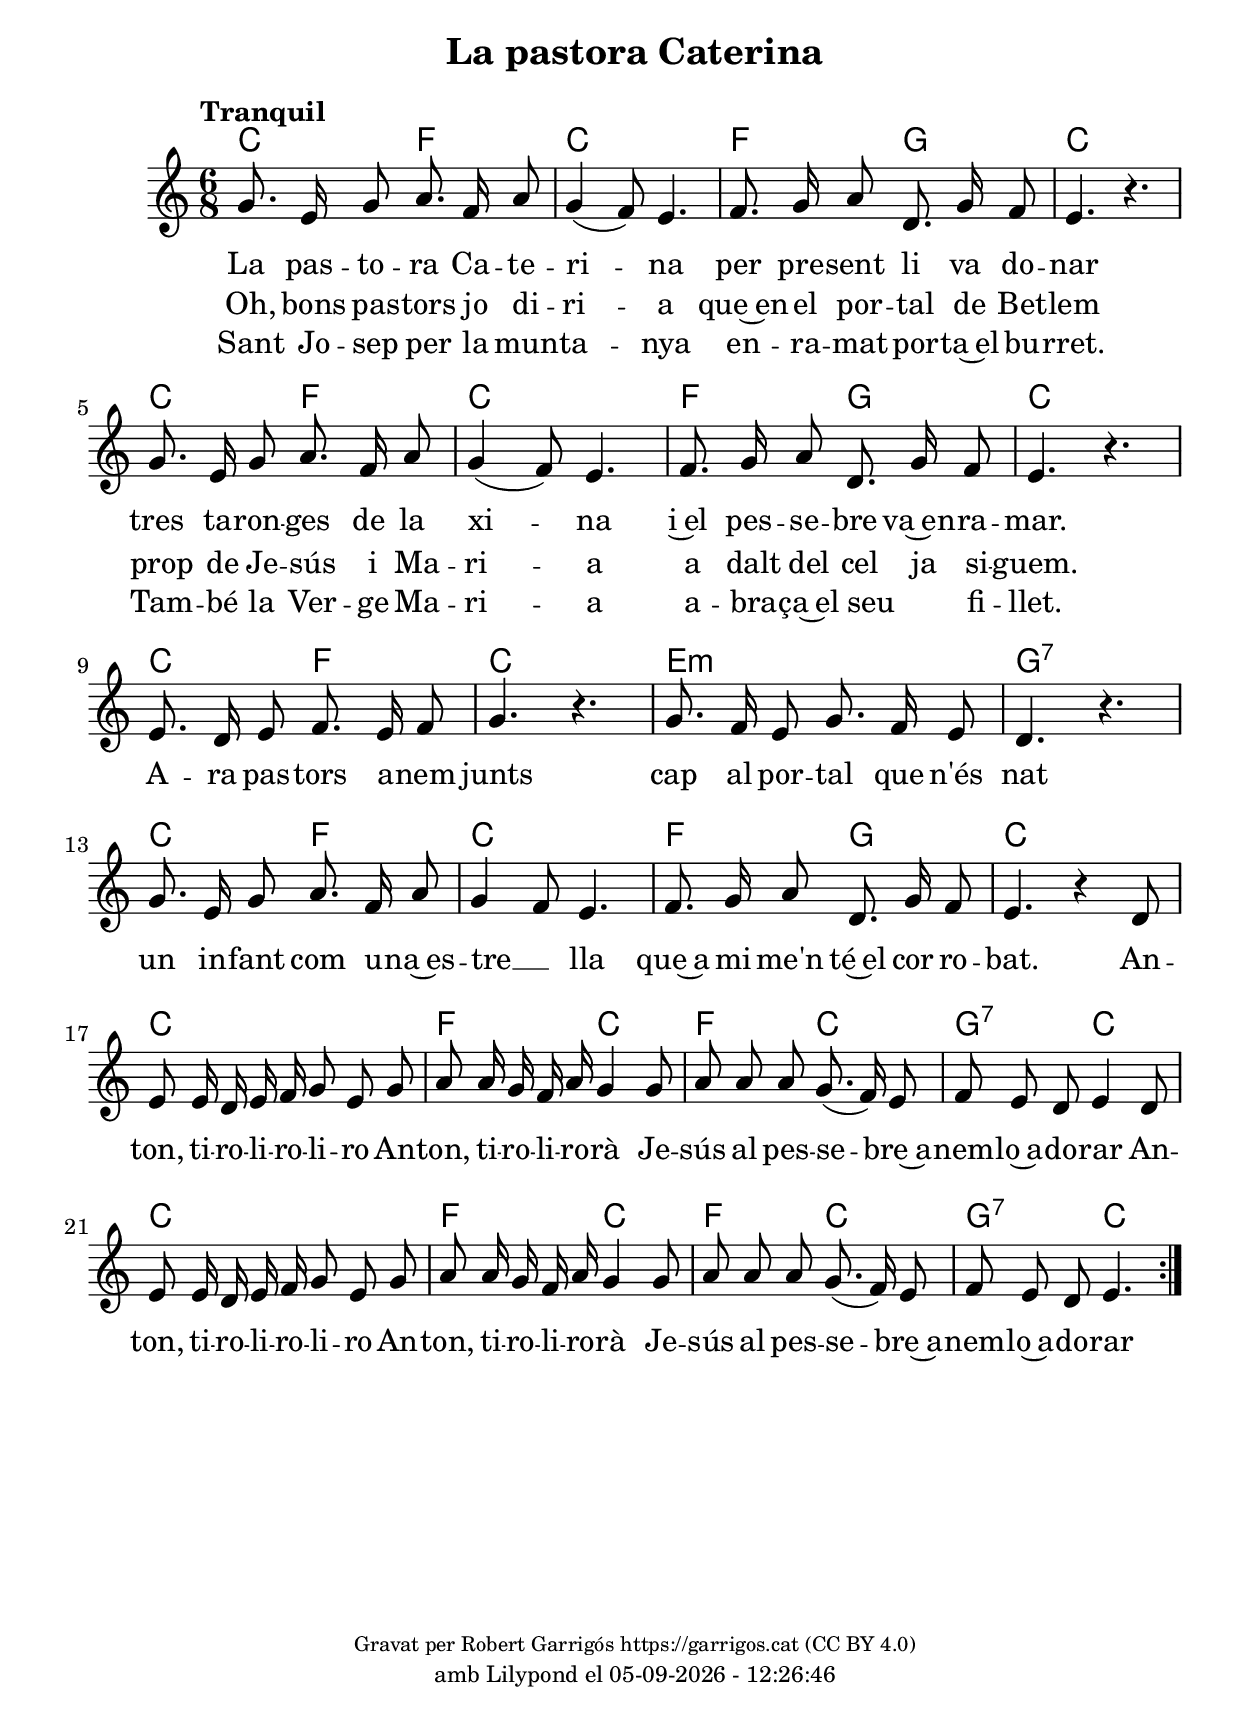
\version "2.24.3"
\language "english"

% #(set-global-staff-size 30)
data = #(strftime "%d-%m-%Y - %H:%M:%S" (localtime (current-time)))

\include "predefined-guitar-fretboards.ly"


global = {
  % \overrideTimeSignatureSettings
  % 4/4        % timeSignatureFraction
  % 1/4        % baseMomentFraction
  % 2,2        % beatStructure
  % #'()       % beamExceptions
  \key c \major
  \time 6/8
  \tempo "Tranquil"
  \set Score.tempoHideNote = ##t
  \tempo 8=80

}


melody = \relative c'' {
  \clef treble
  \global

  g8. e16 g8 a8. f16 a8
  | g4 (f8) e4.
  | f8. g16 a8 d,8. g16 f8
  | e4. r4.
  | g8. e16 g8 a8. f16 a8
  | g4 (f8) e4.
  | f8. g16 a8 d,8. g16 f8
  | e4. r4.
  | e8. d16 e8 f8. e16 f8
  | g4. r4.
  | g8. f16 e8 g8. f16 e8
  | d4. r4.
  | g8. e16 g8 a8. f16 a8
  | g4 f8 e4.
  | f8. g16 a8 d,8. g16 f8
  | e4. r4 d8
  | e8 e16 d e f g8 e g
  | a a16 g f a g4 g8
  | a a a g8.( f16) e8
  | f8 e d e4 d8
  | e8 e16 d e f g8 e g
  | a a16 g f a g4 g8
  | a a a g8.( f16) e8
  | f8 e d e4.
  \bar ":|."
}

chnames = {
  \chordmode{
      c4. f4.
    | c2.
    | f4. g4.
    | c2.
    | c4. f4.
    | c2.
    | f4. g4.
    | c2.
    | c4. f4.
    | c2.
    | e2.:m
    | g2.:7
    | c4. f4.
    | c2.
    | f4. g4.
    | c2.
    | c2.
    | f4. c4.
    | f4. c4.
    | g4.:7 c4.
    | c2.
    | f4. c4.
    | f4. c4.
    | g4.:7 c4.
  }
}

catala = \lyricmode {
  <<
    {
      La pas -- to -- ra Ca -- te -- ri -- na
      per pre -- sent li va do -- nar
      tres ta -- ron -- ges de la xi -- na
      i~el pes -- se -- bre va~en -- ra -- mar.
    }
    \new Lyrics = "secondVerse" \with { alignBelowContext = "catala" }
    {
      Oh, bons pas -- tors jo di -- ri -- a
      que~en el por -- tal de Bet -- lem
      prop de Je -- sús i Ma -- ri -- a
      a dalt del cel ja si -- guem.
    }
    \new Lyrics = "therdVerse" \with { alignBelowContext = "catala" }
    {
      Sant Jo -- sep per la mun -- ta -- nya
      en -- ra -- mat por -- ta~el bu -- rret.
      Tam -- bé la Ver -- ge Ma -- ri -- a
      a -- bra -- ça~el seu __ _ fi -- llet.
    }

  >>
    A -- ra pas -- tors a -- nem junts
    cap al por -- tal que n'és nat
    un in -- fant com u -- na~es -- tre __ _ lla
    que~a mi me'n té~el cor ro -- bat.

    An -- ton, ti -- ro -- li -- ro -- li -- ro
    An -- ton, ti -- ro -- li -- ro -- rà
    Je -- sús al pes -- se -- bre~a -- nem -- lo~a -- do -- rar

    An -- ton, ti -- ro -- li -- ro -- li -- ro
    An -- ton, ti -- ro -- li -- ro -- rà
    Je -- sús al pes -- se -- bre~a -- nem -- lo~a -- do -- rar
}



titol = "La pastora Caterina"
subtitol = ""
compositor = ""
lletrista = ""
traductor = ""


%%%%%%%%%%%%%%%%%%%%%%%%%%%%%%%%%%%%%
%%%%%%%%%%%%% PDF %%%%%%%%%%%%%%%%%%%
%%%%%%%%%%%%%%%%%%%%%%%%%%%%%%%%%%%%%

\book {
  % \bookOutputSuffix ""
  \header {
    title = \titol
    subtitle = \subtitol
    composer = \compositor
    arranger = \lletrista
    poet = \traductor
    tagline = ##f
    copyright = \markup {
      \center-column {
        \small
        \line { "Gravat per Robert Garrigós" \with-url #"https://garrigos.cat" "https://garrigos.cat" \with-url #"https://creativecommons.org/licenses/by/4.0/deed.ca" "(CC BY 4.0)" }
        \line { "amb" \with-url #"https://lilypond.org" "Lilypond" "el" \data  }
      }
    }
  }
  \score {
    <<
      \new ChordNames {
        \set majorSevenSymbol = \markup { \whiteTriangleMarkup 7 }
        \chnames
      }
      % \new FretBoards {
      %   \chnames
      % }
      \new Voice = "mel" {
        \set Staff.midiInstrument = "voice oohs" \autoBeamOff \melody
      }
      \new Lyrics \with {
        \override VerticalAxisGroup.nonstaff-relatedstaff-spacing.padding = #2
      }
      \lyricsto mel \catala
    >>
    \layout {
      #(layout-set-staff-size 24)
      \context {
        \Staff
        \RemoveEmptyStaves
      }
      \context {
        \Lyrics
        \override VerticalAxisGroup.nonstaff-nonstaff-spacing.padding = #1
      }
    }
    \midi { }
  }
  \paper {
    set-paper-size = "a5"
    top-margin = 10
    left-margin = 15
    indent = 10
    max-systems-per-page = 6
    score-system-spacing =
    #'((basic-distance . 20)
       (minimum-distance . 10)
       (padding . 0)
       (stretchability . 14))

    % last-bottom-spacing =
    % #'((basic-distance . 15)
    %    (minimum-distance . 5)
    %    (padding . 0)
    %    (stretchability . 10))
    markup-system-spacing =
    #'((minimum-distance . 15))
    system-system-spacing =
    #'((basic-distance . 13)
       (minimum-distance . 13)
       (padding . 3))
    % staff-staff-spacing =
    % #'((padding . 10))
    % default-staff-staff-spacing =
    % #'((basic-distance . 0)
    %    (minimum-distance . 0)
    %    (padding . 0)
    %    (stretchability . 10))
    % annotate-spacing = ##t
    % print-all-headers = ##t
    % print-first-page-number = ##t
    oddFooterMarkup = \markup {
      \center-column {
        % \line { \fromproperty #'header:title "- pàgina" \fromproperty #'page:page-number-string "de" \concat {\page-ref #'lastPage "0" "?"} }
        \fill-line { \fromproperty #'header:copyright }
      }
    }
    evenFooterMarkup = \markup {
      \center-column {
        % \line { \fromproperty #'header:title "- pàgina" \fromproperty #'page:page-number-string "de" \concat {\page-ref #'lastPage "0" "?"} }
        \fill-line { \fromproperty #'header:copyright }
      }
    }
  }
}
